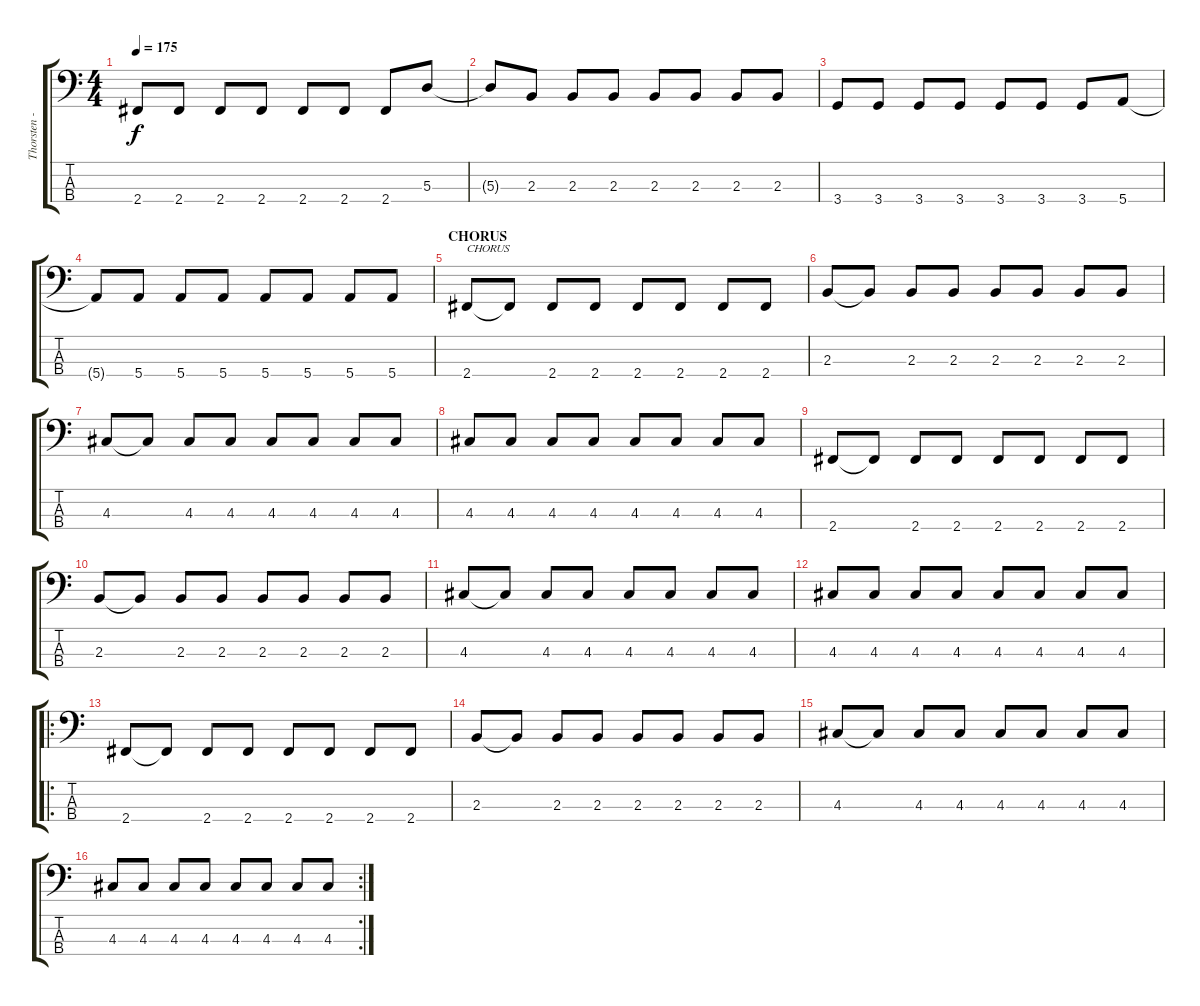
\track ("Thorsten - Bass" "Thorsten -") {instrument electricbassfinger}
\staff {score tabs}
\tuning (G2 D2 A1 E1) {hide}
\ts (4 4)
\tempo 175
\clef f4
\ks c
2.4.8{dy f} 2.4.8 2.4.8 2.4.8 2.4.8 2.4.8 2.4.8 5.3.8 |
5.3{t}.8 2.3.8 2.3.8 2.3.8 2.3.8 2.3.8 2.3.8 2.3.8 |
3.4.8 3.4.8 3.4.8 3.4.8 3.4.8 3.4.8 3.4.8 5.4.8 |
5.4{t}.8 5.4.8 5.4.8 5.4.8 5.4.8 5.4.8 5.4.8 5.4.8 |
\section ("" "CHORUS")
2.4.8{txt "CHORUS"} 2.4{t}.8 2.4.8 2.4.8 2.4.8 2.4.8 2.4.8 2.4.8 |
2.3.8 2.3{t}.8 2.3.8 2.3.8 2.3.8 2.3.8 2.3.8 2.3.8 |
4.3.8 4.3{t}.8 4.3.8 4.3.8 4.3.8 4.3.8 4.3.8 4.3.8 |
4.3.8 4.3.8 4.3.8 4.3.8 4.3.8 4.3.8 4.3.8 4.3.8 |
2.4.8 2.4{t}.8 2.4.8 2.4.8 2.4.8 2.4.8 2.4.8 2.4.8 |
2.3.8 2.3{t}.8 2.3.8 2.3.8 2.3.8 2.3.8 2.3.8 2.3.8 |
4.3.8 4.3{t}.8 4.3.8 4.3.8 4.3.8 4.3.8 4.3.8 4.3.8 |
4.3.8 4.3.8 4.3.8 4.3.8 4.3.8 4.3.8 4.3.8 4.3.8 |
\ro
2.4.8 2.4{t}.8 2.4.8 2.4.8 2.4.8 2.4.8 2.4.8 2.4.8 |
2.3.8 2.3{t}.8 2.3.8 2.3.8 2.3.8 2.3.8 2.3.8 2.3.8 |
4.3.8 4.3{t}.8 4.3.8 4.3.8 4.3.8 4.3.8 4.3.8 4.3.8 |
\rc 2
4.3.8 4.3.8 4.3.8 4.3.8 4.3.8 4.3.8 4.3.8 4.3.8
